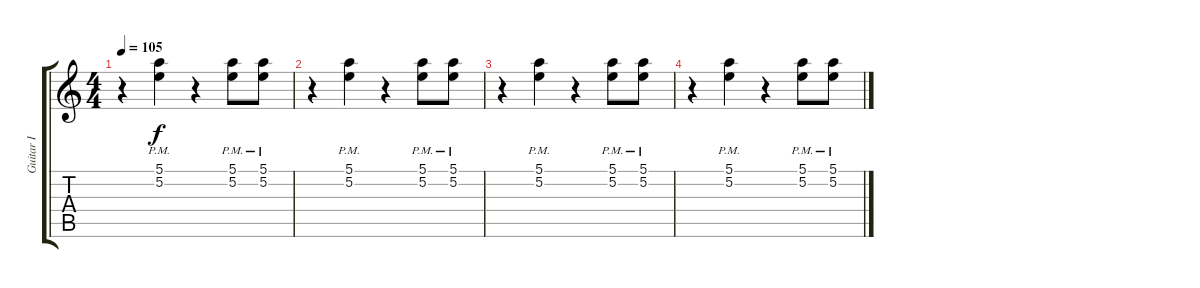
\track ("Guitar I" "Guitar I") {instrument electricguitarclean}
\staff {score tabs}
\tuning (E4 B3 G3 D3 A2 E2) {hide}
\ts (4 4)
\tempo 105
\clef g2
\ks c
r.4{dy f} (5.1{pm} 5.2{pm}).4 r.4 (5.1{pm} 5.2{pm}).8 (5.1{pm} 5.2{pm}).8 |
r.4 (5.1{pm} 5.2{pm}).4 r.4 (5.1{pm} 5.2{pm}).8 (5.1{pm} 5.2{pm}).8 |
r.4 (5.1{pm} 5.2{pm}).4 r.4 (5.1{pm} 5.2{pm}).8 (5.1{pm} 5.2{pm}).8 |
r.4 (5.1{pm} 5.2{pm}).4 r.4 (5.1{pm} 5.2{pm}).8 (5.1{pm} 5.2{pm}).8
